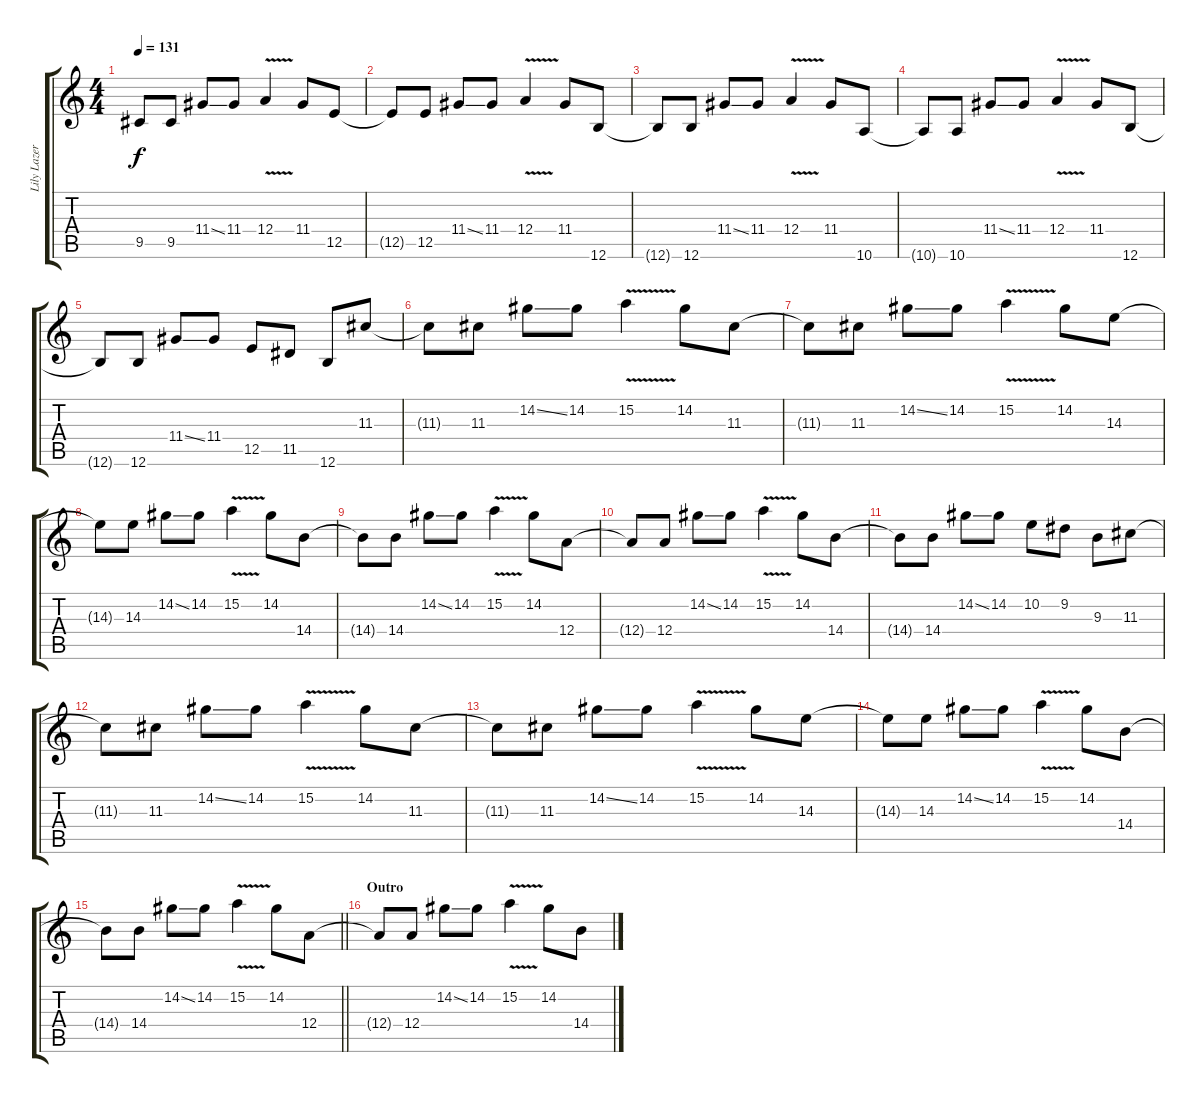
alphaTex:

\track ("Lily Lazer (Guitar)" "Lily Lazer") {instrument distortionguitar}
\staff {score tabs}
\tuning (B3 Gb3 D3 A2 E2 B1) {hide}
\ts (4 4)
\tempo 131
\clef g2
\ks c
9.5{t}.8{dy f} 9.5.8 11.4{ss}.8 11.4.8 12.4{v}.4 11.4.8 12.5.8 |
12.5{t}.8 12.5.8 11.4{ss}.8 11.4.8 12.4{v}.4 11.4.8 12.6.8 |
12.6{t}.8 12.6.8 11.4{ss}.8 11.4.8 12.4{v}.4 11.4.8 10.6.8 |
10.6{t}.8 10.6.8 11.4{ss}.8 11.4.8 12.4{v}.4 11.4.8 12.6.8 |
12.6{t}.8 12.6.8 11.4{ss}.8 11.4.8 12.5.8 11.5.8 12.6.8 11.3.8 |
11.3{t}.8 11.3.8 14.2{ss}.8 14.2.8 15.2{v}.4 14.2.8 11.3.8 |
11.3{t}.8 11.3.8 14.2{ss}.8 14.2.8 15.2{v}.4 14.2.8 14.3.8 |
14.3{t}.8 14.3.8 14.2{ss}.8 14.2.8 15.2{v}.4 14.2.8 14.4.8 |
14.4{t}.8 14.4.8 14.2{ss}.8 14.2.8 15.2{v}.4 14.2.8 12.4.8 |
12.4{t}.8 12.4.8 14.2{ss}.8 14.2.8 15.2{v}.4 14.2.8 14.4.8 |
14.4{t}.8 14.4.8 14.2{ss}.8 14.2.8 10.2.8 9.2.8 9.3.8 11.3.8 |
11.3{t}.8 11.3.8 14.2{ss}.8 14.2.8 15.2{v}.4 14.2.8 11.3.8 |
11.3{t}.8 11.3.8 14.2{ss}.8 14.2.8 15.2{v}.4 14.2.8 14.3.8 |
14.3{t}.8 14.3.8 14.2{ss}.8 14.2.8 15.2{v}.4 14.2.8 14.4.8 |
\barLineRight lightlight
14.4{t}.8 14.4.8 14.2{ss}.8 14.2.8 15.2{v}.4 14.2.8 12.4.8 |
\section ("" "Outro")
12.4{t}.8 12.4.8 14.2{ss}.8 14.2.8 15.2{v}.4 14.2.8 14.4.8
